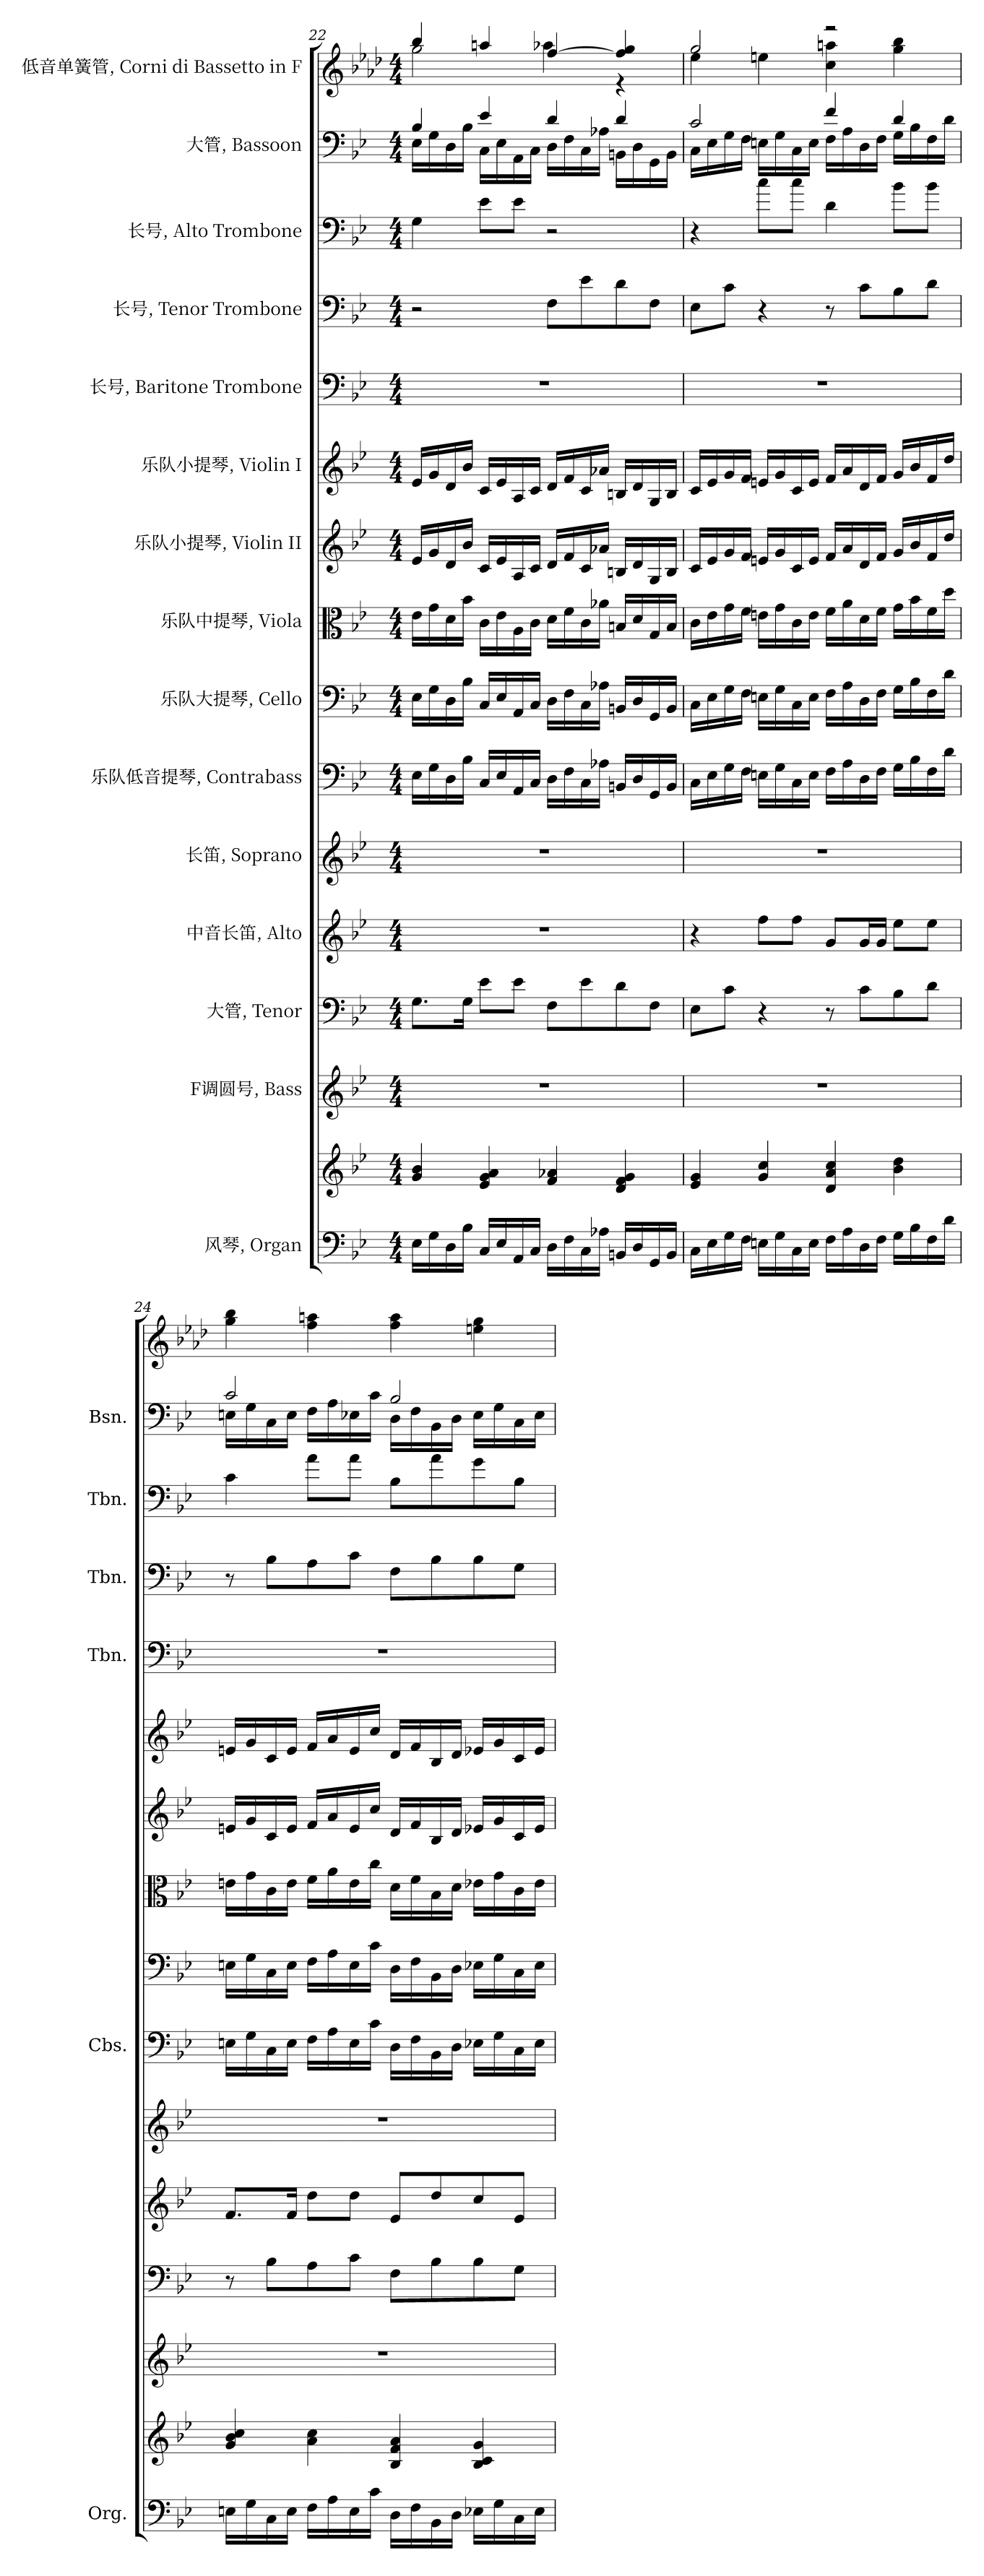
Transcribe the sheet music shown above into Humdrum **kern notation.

**kern	**kern	**kern	**kern	**kern	**kern	**kern	**kern	**kern	**kern	**kern	**kern	**kern	**kern	**kern	**kern
*part15	*part15	*part14	*part13	*part12	*part11	*part10	*part9	*part8	*part7	*part6	*part5	*part4	*part3	*part2	*part1
*staff16	*staff15	*staff14	*staff13	*staff12	*staff11	*staff10	*staff9	*staff8	*staff7	*staff6	*staff5	*staff4	*staff3	*staff2	*staff1
*I"风琴, Organ	*	*I"F调圆号, Bass	*I"大管, Tenor	*I"中音长笛, Alto	*I"长笛, Soprano	*I"乐队低音提琴, Contrabass	*I"乐队大提琴, Cello	*I"乐队中提琴, Viola	*I"乐队小提琴, Violin II	*I"乐队小提琴, Violin I	*I"长号, Baritone Trombone	*I"长号, Tenor Trombone	*I"长号, Alto Trombone	*I"大管, Bassoon	*I"低音单簧管, Corni di Bassetto in F
*I'Org.	*	*	*	*	*	*I'Cbs.	*	*	*	*	*I'Tbn.	*I'Tbn.	*I'Tbn.	*I'Bsn.	*
*clefF4	*clefG2	*clefG2	*clefF4	*clefG2	*clefG2	*clefF4	*clefF4	*clefC3	*clefG2	*clefG2	*clefF4	*clefF4	*clefF4	*clefF4	*clefG2
*	*	*ITrd4c7	*	*ITrd3c5	*	*ITrd7c12	*	*	*	*	*	*	*	*	*ITrd8c14
*k[b-e-]	*k[b-e-]	*k[b-e-a-]	*k[b-e-]	*k[b-]	*k[b-e-]	*k[b-e-]	*k[b-e-]	*k[b-e-]	*k[b-e-]	*k[b-e-]	*k[b-e-]	*k[b-e-]	*k[b-e-]	*k[b-e-]	*k[b-e-a-d-]
*M4/4	*M4/4	*M4/4	*M4/4	*M4/4	*M4/4	*M4/4	*M4/4	*M4/4	*M4/4	*M4/4	*M4/4	*M4/4	*M4/4	*M4/4	*M4/4
=22	=22	=22	=22	=22	=22	=22	=22	=22	=22	=22	=22	=22	=22	=22	=22
*	*	*	*	*	*	*	*	*	*	*	*	*	*	*^	*^
16E-\LL	4g/ 4b-/	1r	8.G\L	1r	1r	16EE-\LL	16E-\LL	16e-\LL	16e-/LL	16e-/LL	1r	2r	4G\	4B-/	16E-\LL	4b-/	2g\
16G\	.	.	.	.	.	16GG\	16G\	16g\	16g/	16g/	.	.	.	.	16G\	.	.
16D\	.	.	.	.	.	16DD\	16D\	16d\	16d/	16d/	.	.	.	.	16D\	.	.
16B-\JJ	.	.	16G\Jk	.	.	16BB-\JJ	16B-\JJ	16b-\JJ	16b-/JJ	16b-/JJ	.	.	.	.	16B-\JJ	.	.
16C/LL	4e-/ 4g/ 4a/	.	8e-\L	.	.	16CC/LL	16C/LL	16c\LL	16c/LL	16c/LL	.	.	8e-\L	4e-/	16C\LL	4an/	.
16E-/	.	.	.	.	.	16EE-/	16E-/	16e-\	16e-/	16e-/	.	.	.	.	16E-\	.	.
16AA/	.	.	8e-\J	.	.	16AAA/	16AA/	16A\	16A/	16A/	.	.	8e-\J	.	16AA\	.	.
16C/JJ	.	.	.	.	.	16CC/JJ	16C/JJ	16c\JJ	16c/JJ	16c/JJ	.	.	.	.	16C\JJ	.	.
16D\LL	4f/ 4a-X/	.	8F\L	.	.	16DD\LL	16D\LL	16d\LL	16d/LL	16d/LL	.	8F\L	2r	4d/	16D\LL	[4f/	4a-X\
16F\	.	.	.	.	.	16FF\	16F\	16f\	16f/	16f/	.	.	.	.	16F\	.	.
16C\	.	.	8e-\	.	.	16CC\	16C\	16c\	16c/	16c/	.	8e-\	.	.	16C\	.	.
16A-X\JJ	.	.	.	.	.	16AA-X\JJ	16A-X\JJ	16a-X\JJ	16a-X/JJ	16a-X/JJ	.	.	.	.	16A-X\JJ	.	.
16BBn/LL	4d/ 4f/ 4g/	.	8d\	.	.	16BBBn/LL	16BBn/LL	16Bn/LL	16Bn/LL	16Bn/LL	.	8d\	.	4d/	16BBn\LL	4f/] 4g/	4r
16D/	.	.	.	.	.	16DD/	16D/	16d/	16d/	16d/	.	.	.	.	16D\	.	.
16GG/	.	.	8F\J	.	.	16GGG/	16GG/	16G/	16G/	16G/	.	8F\J	.	.	16GG\	.	.
16BB/JJ	.	.	.	.	.	16BBB/JJ	16BB/JJ	16B/JJ	16B/JJ	16B/JJ	.	.	.	.	16BB\JJ	.	.
!!LO:PB:g=z	!!
=23	=23	=23	=23	=23	=23	=23	=23	=23	=23	=23	=23	=23	=23	=23	=23	=23	=23
16C\LL	4e-/ 4g/	1r	8E-\L	4r	1r	16CC\LL	16C\LL	16c\LL	16c/LL	16c/LL	1r	8E-\L	4r	2c/	16C\LL	2g/	4e-\
16E-\	.	.	.	.	.	16EE-\	16E-\	16e-\	16e-/	16e-/	.	.	.	.	16E-\	.	.
16G\	.	.	8c\J	.	.	16GG\	16G\	16g\	16g/	16g/	.	8c\J	.	.	16G\	.	.
16F\JJ	.	.	.	.	.	16FF\JJ	16F\JJ	16f\JJ	16f/JJ	16f/JJ	.	.	.	.	16F\JJ	.	.
16En\LL	4g/ 4cc/	.	4r	8cc\L	.	16EEn\LL	16En\LL	16en\LL	16en/LL	16en/LL	.	4r	8cc\L	.	16En\LL	.	4en\
16G\	.	.	.	.	.	16GG\	16G\	16g\	16g/	16g/	.	.	.	.	16G\	.	.
16C\	.	.	.	8cc\J	.	16CC\	16C\	16c\	16c/	16c/	.	.	8cc\J	.	16C\	.	.
16E\JJ	.	.	.	.	.	16EE\JJ	16E\JJ	16e\JJ	16e/JJ	16e/JJ	.	.	.	.	16E\JJ	.	.
16F\LL	4d/ 4a/ 4cc/	.	8r	8d/L	.	16FF\LL	16F\LL	16f\LL	16f/LL	16f/LL	.	8r	4d\	4f/	16F\LL	2r	4c\ 4an\
16A\	.	.	.	.	.	16AA\	16A\	16a\	16a/	16a/	.	.	.	.	16A\	.	.
16D\	.	.	8c\L	16d/L	.	16DD\	16D\	16d\	16d/	16d/	.	8c\L	.	.	16D\	.	.
16F\JJ	.	.	.	16d/JJ	.	16FF\JJ	16F\JJ	16f\JJ	16f/JJ	16f/JJ	.	.	.	.	16F\JJ	.	.
16G\LL	4b-\ 4dd\	.	8B-\	8b-\L	.	16GG\LL	16G\LL	16g\LL	16g/LL	16g/LL	.	8B-\	8b-\L	4d/	16G\LL	.	4g\ 4b-\
16B-\	.	.	.	.	.	16BB-\	16B-\	16b-\	16b-/	16b-/	.	.	.	.	16B-\	.	.
16F\	.	.	8d\J	8b-\J	.	16FF\	16F\	16f\	16f/	16f/	.	8d\J	8b-\J	.	16F\	.	.
16d\JJ	.	.	.	.	.	16D\JJ	16d\JJ	16dd\JJ	16dd/JJ	16dd/JJ	.	.	.	.	16d\JJ	.	.
*	*	*	*	*	*	*	*	*	*	*	*	*	*	*	*	*v	*v
=24	=24	=24	=24	=24	=24	=24	=24	=24	=24	=24	=24	=24	=24	=24	=24	=24
16En\LL	4g/ 4b-/ 4cc/	1r	8r	8.c/L	1r	16EEn\LL	16En\LL	16en\LL	16en/LL	16en/LL	1r	8r	4c\	2c/	16En\LL	4g\ 4b-\
16G\	.	.	.	.	.	16GG\	16G\	16g\	16g/	16g/	.	.	.	.	16G\	.
16C\	.	.	8B-\L	.	.	16CC\	16C\	16c\	16c/	16c/	.	8B-\L	.	.	16C\	.
16E\JJ	.	.	.	16c/Jk	.	16EE\JJ	16E\JJ	16e\JJ	16e/JJ	16e/JJ	.	.	.	.	16E\JJ	.
16F\LL	4a\ 4cc\	.	8A\	8a\L	.	16FF\LL	16F\LL	16f\LL	16f/LL	16f/LL	.	8A\	8a\L	.	16F\LL	4f\ 4an\
16A\	.	.	.	.	.	16AA\	16A\	16a\	16a/	16a/	.	.	.	.	16A\	.
16E\	.	.	8c\J	8a\J	.	16EE\	16E\	16e\	16e/	16e/	.	8c\J	8a\J	.	16E-X\	.
16c\JJ	.	.	.	.	.	16C\JJ	16c\JJ	16cc\JJ	16cc/JJ	16cc/JJ	.	.	.	.	16c\JJ	.
16D\LL	4B-/ 4f/ 4a/	.	8F\L	8B-/L	.	16DD\LL	16D\LL	16d\LL	16d/LL	16d/LL	.	8F\L	8B-\L	2B-/	16D\LL	4f\ 4a\
16F\	.	.	.	.	.	16FF\	16F\	16f\	16f/	16f/	.	.	.	.	16F\	.
16BB-\	.	.	8B-\	8a/	.	16BBB-\	16BB-\	16B-\	16B-/	16B-/	.	8B-\	8a\	.	16BB-\	.
16D\JJ	.	.	.	.	.	16DD\JJ	16D\JJ	16d\JJ	16d/JJ	16d/JJ	.	.	.	.	16D\JJ	.
16E-X\LL	4B-/ 4c/ 4g/	.	8B-\	8g/	.	16EE-X\LL	16E-X\LL	16e-X\LL	16e-X/LL	16e-X/LL	.	8B-\	8g\	.	16E-\LL	4en\ 4g\
16G\	.	.	.	.	.	16GG\	16G\	16g\	16g/	16g/	.	.	.	.	16G\	.
16C\	.	.	8G\J	8B-/J	.	16CC\	16C\	16c\	16c/	16c/	.	8G\J	8B-\J	.	16C\	.
16E-\JJ	.	.	.	.	.	16EE-\JJ	16E-\JJ	16e-\JJ	16e-/JJ	16e-/JJ	.	.	.	.	16E-\JJ	.
*	*	*	*	*	*	*	*	*	*	*	*	*	*	*v	*v	*
=	=	=	=	=	=	=	=	=	=	=	=	=	=	=	=
*-	*-	*-	*-	*-	*-	*-	*-	*-	*-	*-	*-	*-	*-	*-	*-
